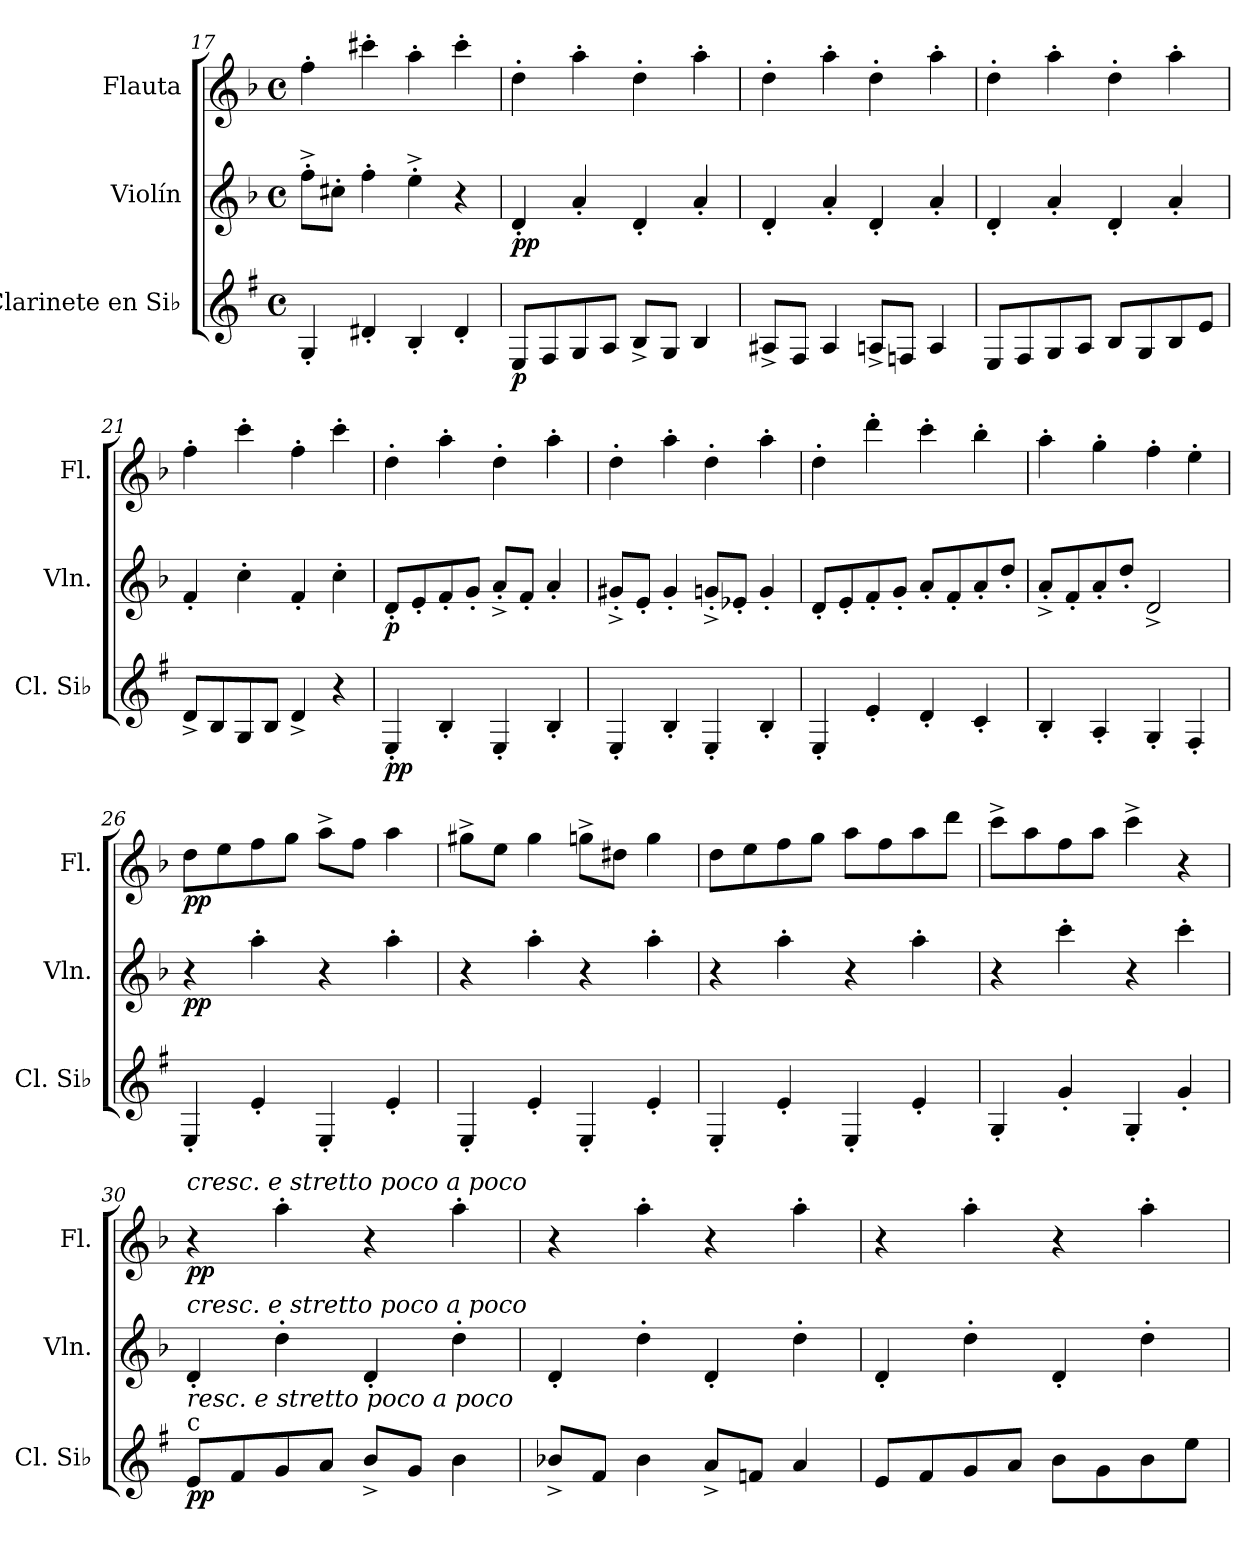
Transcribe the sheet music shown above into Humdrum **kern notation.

**kern	**dynam	**kern	**dynam	**kern	**dynam
*part3	*part3	*part2	*part2	*part1	*part1
*staff3	*staff3	*staff2	*staff2	*staff1	*staff1
*I"Clarinete en Si♭	*	*I"Violín	*	*I"Flauta	*
*I'Cl. Si♭	*	*I'Vln.	*	*I'Fl.	*
*clefG2	*	*clefG2	*	*clefG2	*
*ITrd1c2	*	*	*	*	*
*k[b-]	*	*k[b-]	*	*k[b-]	*
*M4/4	*	*M4/4	*	*M4/4	*
*met(c)	*	*met(c)	*	*met(c)	*
=17	=17	=17	=17	=17	=17
4F'/	.	8ff^'\L	.	4ff'\	.
.	.	8cc#X'\J	.	.	.
4c#X'/	.	4ff'\	.	4ccc#X'\	.
4A'/	.	4ee^'\	.	4aa'\	.
4c#'/	.	4r	.	4ccc#'\	.
!!LO:PB:g=z
=18	=18	=18	=18	=18	=18
!	!LO:DY:b	!	!LO:DY:b	!	!
8D/L	p	4d'/	pp	4dd'\	.
8E/	.	.	.	.	.
8F/	.	4a'/	.	4aa'\	.
8G/J	.	.	.	.	.
8A^/L	.	4d'/	.	4dd'\	.
8F/J	.	.	.	.	.
4A/	.	4a'/	.	4aa'\	.
=19	=19	=19	=19	=19	=19
8G#X^/L	.	4d'/	.	4dd'\	.
8E/J	.	.	.	.	.
4G#/	.	4a'/	.	4aa'\	.
8Gn^/L	.	4d'/	.	4dd'\	.
8E-X/J	.	.	.	.	.
4G/	.	4a'/	.	4aa'\	.
=20	=20	=20	=20	=20	=20
8D/L	.	4d'/	.	4dd'\	.
8E/	.	.	.	.	.
8F/	.	4a'/	.	4aa'\	.
8G/J	.	.	.	.	.
8A/L	.	4d'/	.	4dd'\	.
8F/	.	.	.	.	.
8A/	.	4a'/	.	4aa'\	.
8d/J	.	.	.	.	.
=21	=21	=21	=21	=21	=21
8c^/L	.	4f'/	.	4ff'\	.
8A/	.	.	.	.	.
8F/	.	4cc'\	.	4ccc'\	.
8A/J	.	.	.	.	.
4c^/	.	4f'/	.	4ff'\	.
4r	.	4cc'\	.	4ccc'\	.
!!LO:LB:g=z
=22	=22	=22	=22	=22	=22
!	!LO:DY:b	!	!LO:DY:b	!	!
4D'/	pp	8d'/L	p	4dd'\	.
.	.	8e'/	.	.	.
4A'/	.	8f'/	.	4aa'\	.
.	.	8g'/J	.	.	.
4D'/	.	8a^'/L	.	4dd'\	.
.	.	8f'/J	.	.	.
4A'/	.	4a'/	.	4aa'\	.
=23	=23	=23	=23	=23	=23
4D'/	.	8g#X^'/L	.	4dd'\	.
.	.	8e'/J	.	.	.
4A'/	.	4g#'/	.	4aa'\	.
4D'/	.	8gn^'/L	.	4dd'\	.
.	.	8e-X'/J	.	.	.
4A'/	.	4g'/	.	4aa'\	.
=24	=24	=24	=24	=24	=24
4D'/	.	8d'/L	.	4dd'\	.
.	.	8e'/	.	.	.
4d'/	.	8f'/	.	4ddd'\	.
.	.	8g'/J	.	.	.
4c'/	.	8a'/L	.	4ccc'\	.
.	.	8f'/	.	.	.
4B-'/	.	8a'/	.	4bb-'\	.
.	.	8dd'/J	.	.	.
=25	=25	=25	=25	=25	=25
4A'/	.	8a^'/L	.	4aa'\	.
.	.	8f'/	.	.	.
4G'/	.	8a'/	.	4gg'\	.
.	.	8dd'/J	.	.	.
4F'/	.	2d^/	.	4ff'\	.
4E'/	.	.	.	4ee'\	.
=26	=26	=26	=26	=26	=26
!	!	!	!LO:DY:b	!	!LO:DY:b
!	!	!	!	!	!LO:DY:n=1:b
4D'/	.	4r	pp	8dd\L	p p
.	.	.	.	8ee\	.
4d'/	.	4aa'\	.	8ff\	.
.	.	.	.	8gg\J	.
4D'/	.	4r	.	8aa^\L	.
.	.	.	.	8ff\J	.
4d'/	.	4aa'\	.	4aa\	.
!!LO:LB:g=z
=27	=27	=27	=27	=27	=27
4D'/	.	4r	.	8gg#X^\L	.
.	.	.	.	8ee\J	.
4d'/	.	4aa'\	.	4gg#\	.
4D'/	.	4r	.	8ggn^\L	.
.	.	.	.	8dd#X\J	.
4d'/	.	4aa'\	.	4gg\	.
=28	=28	=28	=28	=28	=28
4D'/	.	4r	.	8dd\L	.
.	.	.	.	8ee\	.
4d'/	.	4aa'\	.	8ff\	.
.	.	.	.	8gg\J	.
4D'/	.	4r	.	8aa\L	.
.	.	.	.	8ff\	.
4d'/	.	4aa'\	.	8aa\	.
.	.	.	.	8ddd\J	.
=29	=29	=29	=29	=29	=29
4F'/	.	4r	.	8ccc^\L	.
.	.	.	.	8aa\	.
4f'/	.	4ccc'\	.	8ff\	.
.	.	.	.	8aa\J	.
4F'/	.	4r	.	4ccc^\	.
4f'/	.	4ccc'\	.	4r	.
=30	=30	=30	=30	=30	=30
!	!	!	!	!LO:TX:a:i:t=cresc. e stretto poco a poco	!
!	!	!LO:TX:a:i:t=cresc. e stretto poco a poco	!	!	!
!LO:TX:a:t=c	!	!	!	!	!
!LO:TX:a:i:t=resc. e stretto poco a poco	!	!	!	!	!
!	!LO:DY:b	!	!	!	!
!	!LO:DY:n=1:b	!	!	!	!LO:DY:b
8d/L	p p	4d'/	.	4r	pp
8e/	.	.	.	.	.
8f/	.	4dd'\	.	4aa'\	.
8g/J	.	.	.	.	.
8a^/L	.	4d'/	.	4r	.
8f/J	.	.	.	.	.
4a\	.	4dd'\	.	4aa'\	.
=31	=31	=31	=31	=31	=31
8a-X^/L	.	4d'/	.	4r	.
8e/J	.	.	.	.	.
4a-\	.	4dd'\	.	4aa'\	.
8g^/L	.	4d'/	.	4r	.
8e-X/J	.	.	.	.	.
4g/	.	4dd'\	.	4aa'\	.
!!LO:LB:g=z
=32	=32	=32	=32	=32	=32
8d/L	.	4d'/	.	4r	.
8e/	.	.	.	.	.
8f/	.	4dd'\	.	4aa'\	.
8g/J	.	.	.	.	.
8a\L	.	4d'/	.	4r	.
8f\	.	.	.	.	.
8a\	.	4dd'\	.	4aa'\	.
8dd\J	.	.	.	.	.
=	=	=	=	=	=
*-	*-	*-	*-	*-	*-
